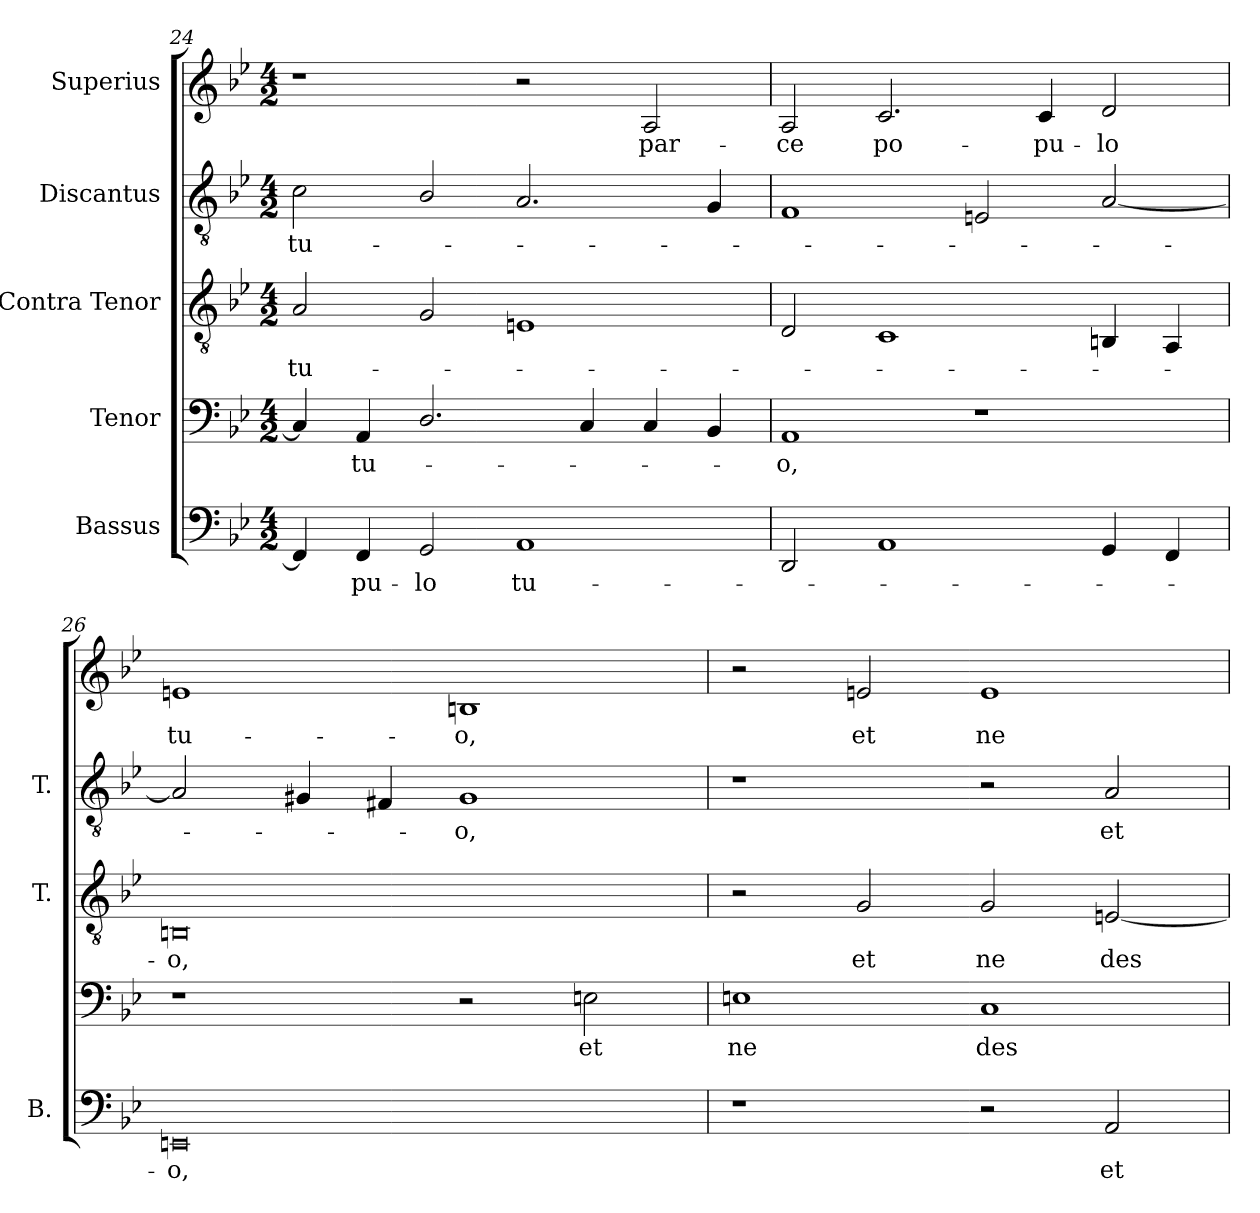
**kern	**text	**kern	**text	**kern	**text	**kern	**text	**kern	**text
*part5	*part5	*part4	*part4	*part3	*part3	*part2	*part2	*part1	*part1
*staff5	*staff5	*staff4	*staff4	*staff3	*staff3	*staff2	*staff2	*staff1	*staff1
*I"Bassus	*	*I"Tenor	*	*I"Contra Tenor	*	*I"Discantus	*	*I"Superius	*
*I'B.	*	*	*	*I'T.	*	*I'T.	*	*	*
*clefF4	*	*clefF4	*	*clefGv2	*	*clefGv2	*	*clefG2	*
*	*	*	*	*ITrd7c12	*	*ITrd7c12	*	*	*
*k[b-e-]	*	*k[b-e-]	*	*k[b-e-]	*	*k[b-e-]	*	*k[b-e-]	*
*B-:	*	*B-:	*	*B-:	*	*B-:	*	*B-:	*
*M4/2	*	*M4/2	*	*M4/2	*	*M4/2	*	*M4/2	*
=24	=24	=24	=24	=24	=24	=24	=24	=24	=24
!	!	!	!	!	!LO:LY:b:color=#000000	!	!	!	!
!	!	!	!	!	!	!	!LO:LY:b:color=#000000	!	!
4FFi/]	.	4Ci/]	.	2AAi/	tu-	2Ci\	tu-	1r	.
!	!LO:LY:b:color=#000000	!	!	!	!	!	!	!	!
!	!	!	!LO:LY:b:color=#000000	!	!	!	!	!	!
4FFi/	-pu-	4AAi/	tu-	.	.	.	.	.	.
!	!LO:LY:b:color=#000000	!	!	!	!	!	!	!	!
2GGi/	-lo	2.Di/	.	2GGi/	.	2BB-i/	.	.	.
!	!LO:LY:b:color=#000000	!	!	!	!	!	!	!	!
1AAi	tu-	.	.	1EEni	.	2.AAi/	.	2r	.
.	.	4Ci/	.	.	.	.	.	.	.
!	!	!	!	!	!	!	!	!	!LO:LY:b:color=#000000
.	.	4Ci/	.	.	.	.	.	2Ai/	par-
.	.	4BB-i/	.	.	.	4GGi/	.	.	.
=25	=25	=25	=25	=25	=25	=25	=25	=25	=25
!	!	!	!LO:LY:b:color=#000000	!	!	!	!	!	!
!	!	!	!	!	!	!	!	!	!LO:LY:b:color=#000000
2DDi/	.	1AAi	-o,	2DDi/	.	1FFi	.	2Ai/	-ce
!	!	!	!	!	!	!	!	!	!LO:LY:b:color=#000000
1AAi	.	.	.	1CCi	.	.	.	2.ci/	po-
.	.	1r	.	.	.	2EEni/	.	.	.
!	!	!	!	!	!	!	!	!	!LO:LY:b:color=#000000
.	.	.	.	.	.	.	.	4ci/	-pu-
!	!	!	!	!	!	!	!	!	!LO:LY:b:color=#000000
4GGi/	.	.	.	4BBBni/	.	[<2AAi/	.	2di/	-lo
4FFi/	.	.	.	4AAAi/	.	.	.	.	.
=26	=26	=26	=26	=26	=26	=26	=26	=26	=26
!	!LO:LY:b:color=#000000	!	!	!	!	!	!	!	!
!	!	!	!	!	!LO:LY:b:color=#000000	!	!	!	!
!	!	!	!	!	!	!	!	!	!LO:LY:b:color=#000000
0EEni	-o,	1r	.	0BBBni	-o,	2AAi/]	.	1eni	tu-
.	.	.	.	.	.	4GG#Xi/	.	.	.
.	.	.	.	.	.	4FF#Xi/	.	.	.
!	!	!	!	!	!	!	!LO:LY:b:color=#000000	!	!
!	!	!	!	!	!	!	!	!	!LO:LY:b:color=#000000
.	.	2r	.	.	.	1GG#i	-o,	1Bni	-o,
!	!	!	!LO:LY:b:color=#000000	!	!	!	!	!	!
.	.	2Eni\	et	.	.	.	.	.	.
=27	=27	=27	=27	=27	=27	=27	=27	=27	=27
!	!	!	!LO:LY:b:color=#000000	!	!	!	!	!	!
1r	.	1Eni	ne	2r	.	1r	.	2r	.
!	!	!	!	!	!LO:LY:b:color=#000000	!	!	!	!
!	!	!	!	!	!	!	!	!	!LO:LY:b:color=#000000
.	.	.	.	2GGi/	et	.	.	2eni/	et
!	!	!	!LO:LY:b:color=#000000	!	!	!	!	!	!
!	!	!	!	!	!LO:LY:b:color=#000000	!	!	!	!
!	!	!	!	!	!	!	!	!	!LO:LY:b:color=#000000
2r	.	1Ci	des	2GGi/	ne	2r	.	1ei	ne
!	!LO:LY:b:color=#000000	!	!	!	!	!	!	!	!
!	!	!	!	!	!LO:LY:b:color=#000000	!	!	!	!
!	!	!	!	!	!	!	!LO:LY:b:color=#000000	!	!
2AAi/	et	.	.	[<2EEni/	des	2AAi/	et	.	.
=	=	=	=	=	=	=	=	=	=
*-	*-	*-	*-	*-	*-	*-	*-	*-	*-
